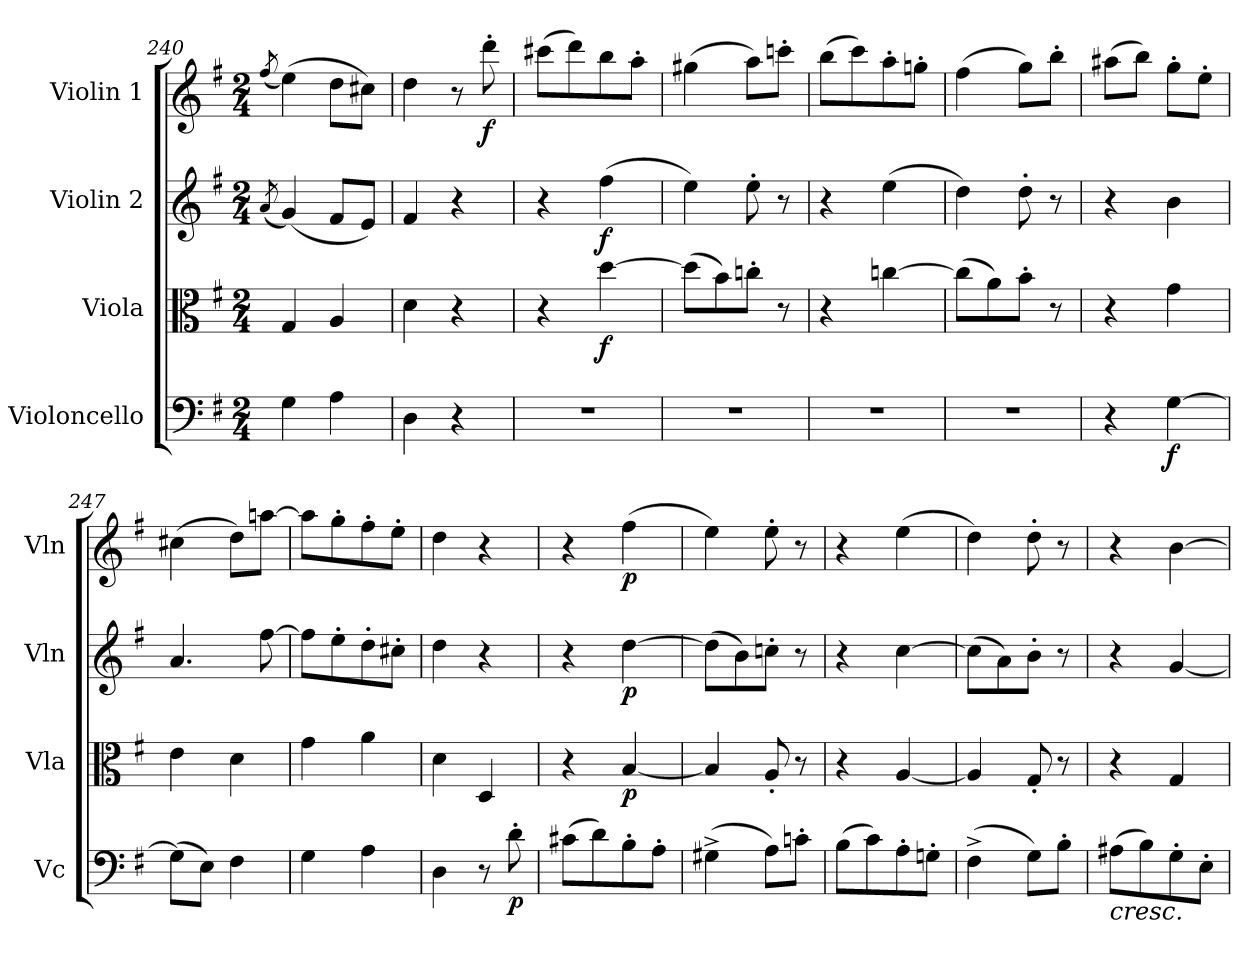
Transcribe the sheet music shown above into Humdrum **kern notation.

**kern	**dynam	**kern	**dynam	**kern	**dynam	**kern	**dynam
*part4	*part4	*part3	*part3	*part2	*part2	*part1	*part1
*staff4	*staff4	*staff3	*staff3	*staff2	*staff2	*staff1	*staff1
*I"Violoncello	*	*I"Viola	*	*I"Violin 2	*	*I"Violin 1	*
*I'Vc	*	*I'Vla	*	*I'Vln	*	*I'Vln	*
!!LO:LB:g=z
*clefF4	*	*clefC3	*	*clefG2	*	*clefG2	*
*k[f#]	*	*k[f#]	*	*k[f#]	*	*k[f#]	*
*M2/4	*	*M2/4	*	*M2/4	*	*M2/4	*
=240	=240	=240	=240	=240	=240	=240	=240
.	.	.	.	(<8qa/	.	(<8qff#/	.
4G\	.	4G/	.	(<4g/)	.	(>4ee\)	.
4A\	.	4A/	.	8f#/L	.	8dd\L	.
.	.	.	.	8e/J)	.	8cc#X\J)	.
=241	=241	=241	=241	=241	=241	=241	=241
4D\	.	4d\	.	4f#/	.	4dd\	.
4r	.	4r	.	4r	.	8r	.
!	!	!	!	!	!	!	!LO:DY:b
.	.	.	.	.	.	8ddd'\	f
=242	=242	=242	=242	=242	=242	=242	=242
2r	.	4r	.	4r	.	(>8ccc#X\L	.
.	.	.	.	.	.	8ddd\)	.
!	!	!	!LO:DY:b	!	!LO:DY:b	!	!
.	.	[4dd\	f	(>4ff#\	f	8bb\	.
.	.	.	.	.	.	8aa'\J	.
=243	=243	=243	=243	=243	=243	=243	=243
2r	.	(>8dd\L]	.	4ee\)	.	(>4gg#X\	.
.	.	8b\)	.	.	.	.	.
.	.	8ccn'\J	.	8ee'\	.	8aa\L)	.
.	.	8r	.	8r	.	8cccn'\J	.
=244	=244	=244	=244	=244	=244	=244	=244
2r	.	4r	.	4r	.	(>8bb\L	.
.	.	.	.	.	.	8ccc\)	.
.	.	[4ccn\	.	(>4ee\	.	8aa'\	.
.	.	.	.	.	.	8ggn'\J	.
=245	=245	=245	=245	=245	=245	=245	=245
2r	.	(>8cc\L]	.	4dd\)	.	(>4ff#\	.
.	.	8a\)	.	.	.	.	.
.	.	8b'\J	.	8dd'\	.	8gg\L)	.
.	.	8r	.	8r	.	8bb'\J	.
=246	=246	=246	=246	=246	=246	=246	=246
4r	.	4r	.	4r	.	(>8aa#X\L	.
.	.	.	.	.	.	8bb\J)	.
!	!LO:DY:b	!	!	!	!	!	!
[4G\	f	4g\	.	4b\	.	8gg'\L	.
.	.	.	.	.	.	8ee'\J	.
!!LO:LB:g=z
=247	=247	=247	=247	=247	=247	=247	=247
(>8G\L]	.	4e\	.	4.a/	.	(>4cc#X\	.
8E\J)	.	.	.	.	.	.	.
4F#\	.	4d\	.	.	.	8dd\L)	.
.	.	.	.	[8ff#\	.	[8aan\J	.
=248	=248	=248	=248	=248	=248	=248	=248
4G\	.	4g\	.	8ff#\L]	.	8aa\L]	.
.	.	.	.	8ee'\	.	8gg'\	.
4A\	.	4a\	.	8dd'\	.	8ff#'\	.
.	.	.	.	8cc#X'\J	.	8ee'\J	.
=249	=249	=249	=249	=249	=249	=249	=249
4D\	.	4d\	.	4dd\	.	4dd\	.
8r	.	4D/	.	4r	.	4r	.
!	!LO:DY:b	!	!	!	!	!	!
8d'\	p	.	.	.	.	.	.
=250	=250	=250	=250	=250	=250	=250	=250
(>8c#X\L	.	4r	.	4r	.	4r	.
8d\)	.	.	.	.	.	.	.
!	!	!	!LO:DY:b	!	!LO:DY:b	!	!LO:DY:b
8B'\	.	[4B/	p	[4dd\	p	(>4ff#\	p
8A'\J	.	.	.	.	.	.	.
=251	=251	=251	=251	=251	=251	=251	=251
(>4G#X^\	.	4B/]	.	(>8dd\L]	.	4ee\)	.
.	.	.	.	8b\)	.	.	.
8A\L)	.	8A'/	.	8ccn'\J	.	8ee'\	.
8cn'\J	.	8r	.	8r	.	8r	.
=252	=252	=252	=252	=252	=252	=252	=252
(>8B\L	.	4r	.	4r	.	4r	.
8c\)	.	.	.	.	.	.	.
8A'\	.	[4A/	.	[4cc\	.	(>4ee\	.
8Gn'\J	.	.	.	.	.	.	.
!!LO:LB:g=z
=253	=253	=253	=253	=253	=253	=253	=253
(>4F#^\	.	4A/]	.	(>8cc\L]	.	4dd\)	.
.	.	.	.	8a\)	.	.	.
8G\L)	.	8G'/	.	8b'\J	.	8dd'\	.
8B'\J	.	8r	.	8r	.	8r	.
=254	=254	=254	=254	=254	=254	=254	=254
!LO:TX:b:i:t=cresc.	!	!	!	!	!	!	!
(>8A#X\L	.	4r	.	4r	.	4r	.
8B\)	.	.	.	.	.	.	.
8G'\	.	4G/	.	[4g/	.	[4b\	.
8E'\J	.	.	.	.	.	.	.
=	=	=	=	=	=	=	=
*-	*-	*-	*-	*-	*-	*-	*-
